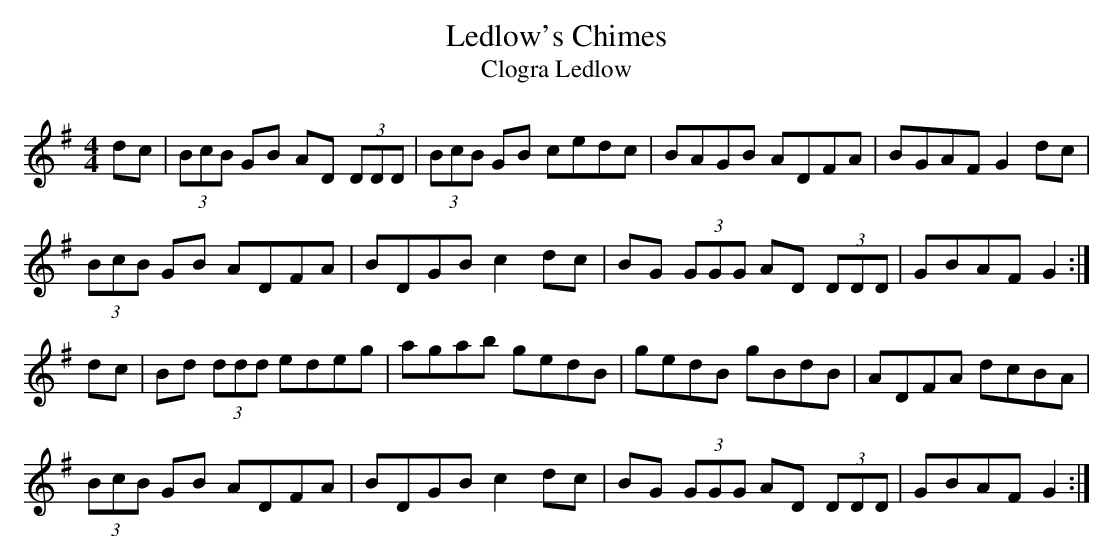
X:1
T: Ledlow's Chimes
T: Clogra Ledlow
L: 1/8
M: 4/4
K: G
dc|(3BcB GB AD (3DDD|(3BcB GB cedc|BAGB ADFA|BGAF G2 dc|
(3BcB GB ADFA|BDGB c2 dc|BG (3GGG AD (3DDD|GBAF G2 :|
dc|Bd (3ddd edeg|agab gedB|gedB gBdB|ADFA dcBA|
(3BcB GB ADFA|BDGB c2 dc|BG (3GGG AD (3DDD|GBAF G2 :|
